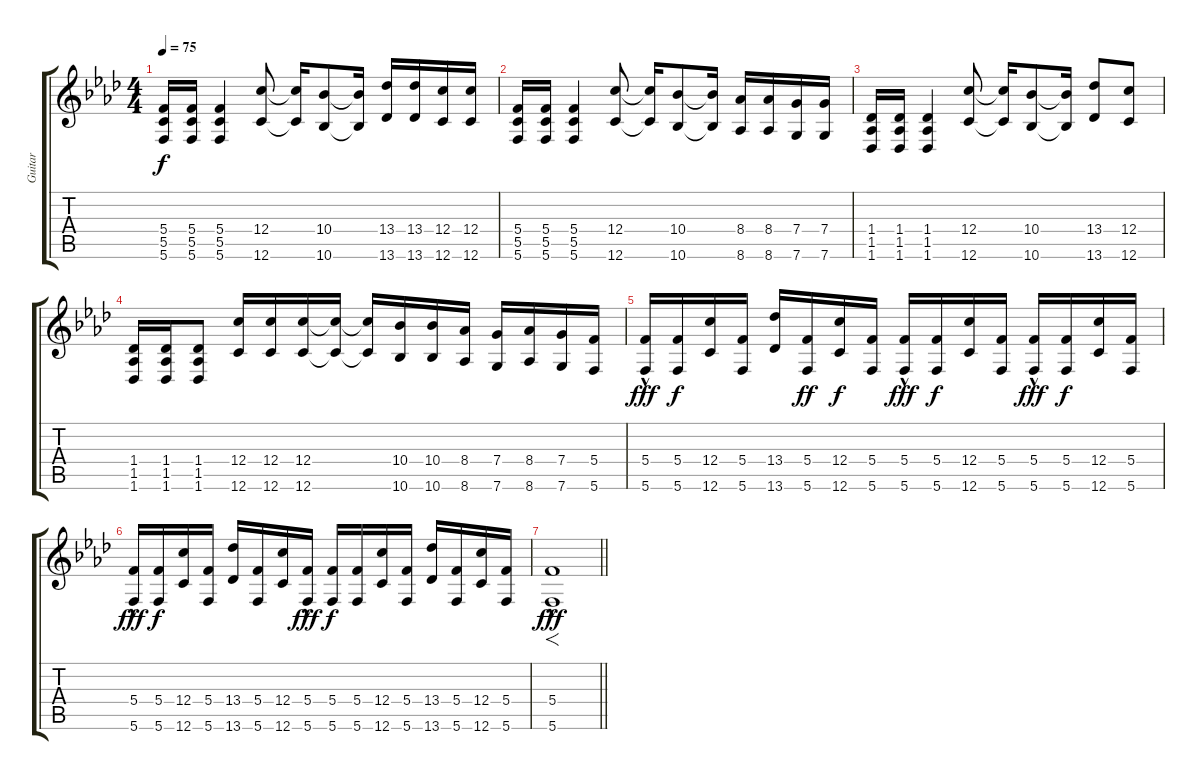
\track ("Guitar" "Guitar") {instrument distortionguitar}
\staff {score tabs}
\tuning (D4 A3 F3 C3 G2 C2) {hide}
\ts (4 4)
\tempo 75
\clef g2
\ks ab
(5.4 5.5 5.6).16{dy f} (5.4 5.5 5.6).16 (5.4 5.5 5.6).4 (12.4 12.6).8 (12.4{t} 12.6{t}).16 (10.4 10.6).8 (10.4{t} 10.6{t}).16 (13.4 13.6).16 (13.4 13.6).16 (12.4 12.6).16 (12.4 12.6).16 |
(5.4 5.5 5.6).16 (5.4 5.5 5.6).16 (5.4 5.5 5.6).4 (12.4 12.6).8 (12.4{t} 12.6{t}).16 (10.4 10.6).8 (10.4{t} 10.6{t}).16 (8.4 8.6).16 (8.4 8.6).16 (7.4 7.6).16 (7.4 7.6).16 |
(1.4 1.5 1.6).16 (1.4 1.5 1.6).16 (1.4 1.5 1.6).4 (12.4 12.6).8 (12.4{t} 12.6{t}).16 (10.4 10.6).8 (10.4{t} 10.6{t}).16 (13.4 13.6).8 (12.4 12.6).8 |
(1.4 1.5 1.6).16 (1.4 1.5 1.6).16 (1.4 1.5 1.6).8 (12.4 12.6).16 (12.4 12.6).16 (12.4 12.6).16 (12.4{t} 12.6{t}).16 (12.4{t} 12.6{t}).16 (10.4 10.6).16 (10.4 10.6).16 (8.4 8.6).16 (7.4 7.6).16 (8.4 8.6).16 (7.4 7.6).16 (5.4 5.6).16 |
(5.4{hac} 5.6{hac}).16{dy fff volume 16} (5.4 5.6).16{dy f} (12.4 12.6).16 (5.4 5.6).16 (13.4 13.6).16 (5.4 5.6).16{dy ff} (12.4 12.6).16{dy f} (5.4 5.6).16 (5.4{hac} 5.6{hac}).16{dy fff} (5.4 5.6).16{dy f} (12.4 12.6).16 (5.4 5.6).16 (5.4{hac} 5.6{hac}).16{dy fff} (5.4 5.6).16{dy f} (12.4 12.6).16 (5.4 5.6).16 |
(5.4{hac} 5.6{hac}).16{dy fff} (5.4 5.6).16{dy f} (12.4 12.6).16 (5.4 5.6).16 (13.4 13.6).16 (5.4 5.6).16 (12.4 12.6).16 (5.4{hac} 5.6{hac}).16{dy fff} (5.4 5.6).16{dy f} (5.4 5.6).16 (12.4 12.6).16 (5.4 5.6).16 (13.4 13.6).16 (5.4 5.6).16 (12.4 12.6).16 (5.4 5.6).16 |
\barLineRight lightlight
(5.4 5.6{hac}).1{f dy fff}
